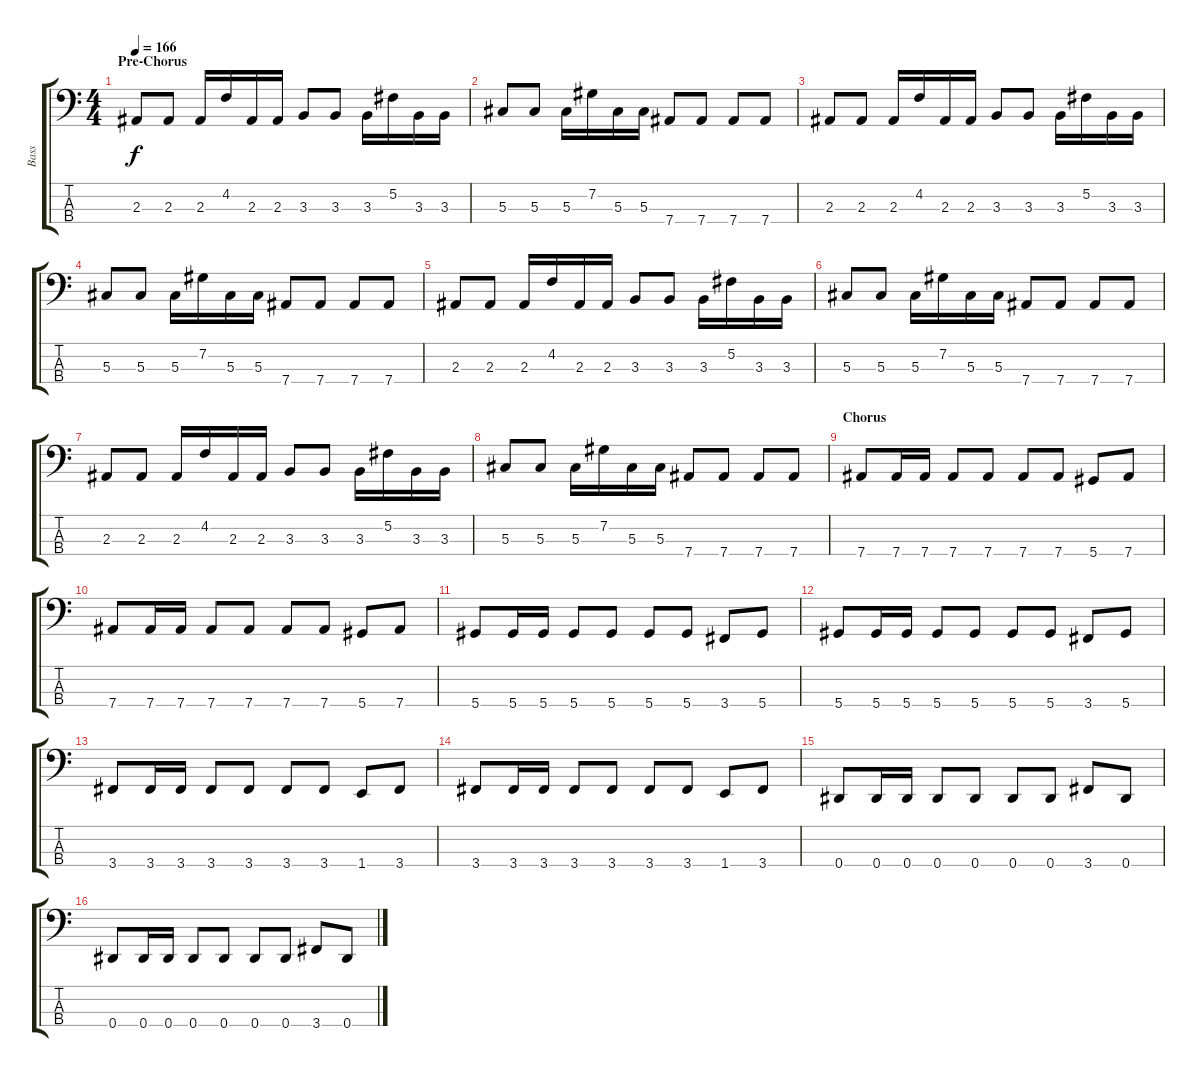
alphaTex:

\track ("Bass" "Bass") {instrument electricbassfinger}
\staff {score tabs}
\tuning (Gb2 Db2 Ab1 Eb1) {hide}
\ts (4 4)
\section ("" "Pre-Chorus")
\tempo 166
\clef f4
\ks c
2.3.8{dy f} 2.3.8 2.3.16 4.2.16 2.3.16 2.3.16 3.3.8 3.3.8 3.3.16 5.2.16 3.3.16 3.3.16 |
5.3.8 5.3.8 5.3.16 7.2.16 5.3.16 5.3.16 7.4.8 7.4.8 7.4.8 7.4.8 |
2.3.8 2.3.8 2.3.16 4.2.16 2.3.16 2.3.16 3.3.8 3.3.8 3.3.16 5.2.16 3.3.16 3.3.16 |
5.3.8 5.3.8 5.3.16 7.2.16 5.3.16 5.3.16 7.4.8 7.4.8 7.4.8 7.4.8 |
2.3.8 2.3.8 2.3.16 4.2.16 2.3.16 2.3.16 3.3.8 3.3.8 3.3.16 5.2.16 3.3.16 3.3.16 |
5.3.8 5.3.8 5.3.16 7.2.16 5.3.16 5.3.16 7.4.8 7.4.8 7.4.8 7.4.8 |
2.3.8 2.3.8 2.3.16 4.2.16 2.3.16 2.3.16 3.3.8 3.3.8 3.3.16 5.2.16 3.3.16 3.3.16 |
5.3.8 5.3.8 5.3.16 7.2.16 5.3.16 5.3.16 7.4.8 7.4.8 7.4.8 7.4.8 |
\section ("" "Chorus")
7.4.8 7.4.16 7.4.16 7.4.8 7.4.8 7.4.8 7.4.8 5.4.8 7.4.8 |
7.4.8 7.4.16 7.4.16 7.4.8 7.4.8 7.4.8 7.4.8 5.4.8 7.4.8 |
5.4.8 5.4.16 5.4.16 5.4.8 5.4.8 5.4.8 5.4.8 3.4.8 5.4.8 |
5.4.8 5.4.16 5.4.16 5.4.8 5.4.8 5.4.8 5.4.8 3.4.8 5.4.8 |
3.4.8 3.4.16 3.4.16 3.4.8 3.4.8 3.4.8 3.4.8 1.4.8 3.4.8 |
3.4.8 3.4.16 3.4.16 3.4.8 3.4.8 3.4.8 3.4.8 1.4.8 3.4.8 |
0.4.8 0.4.16 0.4.16 0.4.8 0.4.8 0.4.8 0.4.8 3.4.8 0.4.8 |
0.4.8 0.4.16 0.4.16 0.4.8 0.4.8 0.4.8 0.4.8 3.4.8 0.4.8
